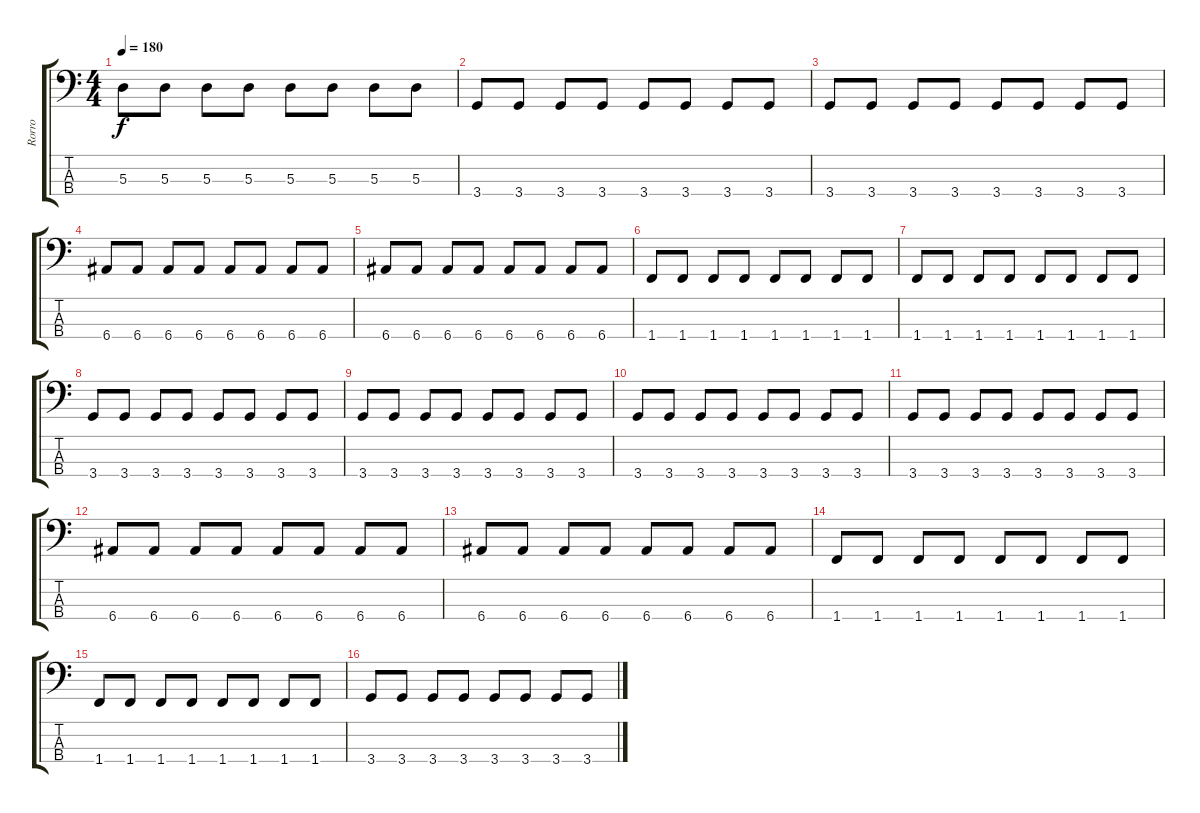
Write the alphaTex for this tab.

\track ("Rorro" "Rorro") {instrument electricbasspick}
\staff {score tabs}
\tuning (G2 D2 A1 E1) {hide}
\ts (4 4)
\tempo 180
\clef f4
\ks c
5.3.8{dy f} 5.3.8 5.3.8 5.3.8 5.3.8 5.3.8 5.3.8 5.3.8 |
3.4.8 3.4.8 3.4.8 3.4.8 3.4.8 3.4.8 3.4.8 3.4.8 |
3.4.8 3.4.8 3.4.8 3.4.8 3.4.8 3.4.8 3.4.8 3.4.8 |
6.4.8 6.4.8 6.4.8 6.4.8 6.4.8 6.4.8 6.4.8 6.4.8 |
6.4.8 6.4.8 6.4.8 6.4.8 6.4.8 6.4.8 6.4.8 6.4.8 |
1.4.8 1.4.8 1.4.8 1.4.8 1.4.8 1.4.8 1.4.8 1.4.8 |
1.4.8 1.4.8 1.4.8 1.4.8 1.4.8 1.4.8 1.4.8 1.4.8 |
3.4.8 3.4.8 3.4.8 3.4.8 3.4.8 3.4.8 3.4.8 3.4.8 |
3.4.8 3.4.8 3.4.8 3.4.8 3.4.8 3.4.8 3.4.8 3.4.8 |
3.4.8 3.4.8 3.4.8 3.4.8 3.4.8 3.4.8 3.4.8 3.4.8 |
3.4.8 3.4.8 3.4.8 3.4.8 3.4.8 3.4.8 3.4.8 3.4.8 |
6.4.8 6.4.8 6.4.8 6.4.8 6.4.8 6.4.8 6.4.8 6.4.8 |
6.4.8 6.4.8 6.4.8 6.4.8 6.4.8 6.4.8 6.4.8 6.4.8 |
1.4.8 1.4.8 1.4.8 1.4.8 1.4.8 1.4.8 1.4.8 1.4.8 |
1.4.8 1.4.8 1.4.8 1.4.8 1.4.8 1.4.8 1.4.8 1.4.8 |
3.4.8 3.4.8 3.4.8 3.4.8 3.4.8 3.4.8 3.4.8 3.4.8
